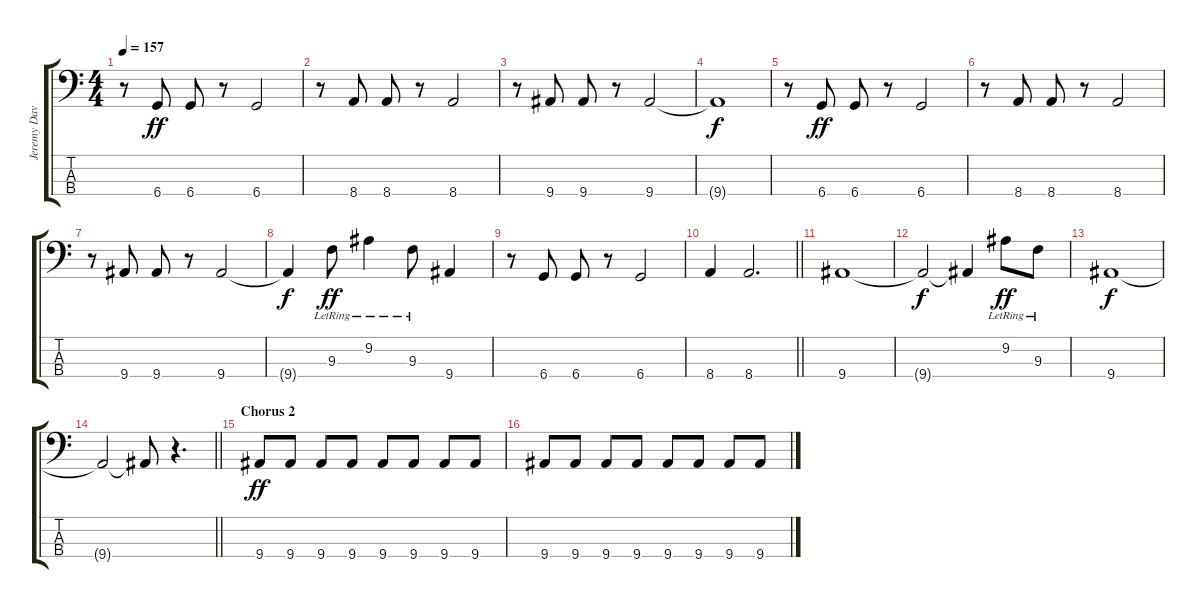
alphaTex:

\track ("Jeremy Davis | Bass" "Jeremy Dav") {instrument electricbasspick}
\staff {score tabs}
\tuning (Gb2 Db2 Ab1 Db1) {hide}
\ts (4 4)
\tempo 157
\clef f4
\ks c
r.8{dy ff} 6.4.8 6.4.8 r.8 6.4.2 |
r.8 8.4.8 8.4.8 r.8 8.4.2 |
r.8 9.4.8 9.4.8 r.8 9.4.2 |
9.4{t}.1{dy f} |
r.8 6.4.8{dy ff} 6.4.8 r.8 6.4.2 |
r.8 8.4.8 8.4.8 r.8 8.4.2 |
r.8 9.4.8 9.4.8 r.8 9.4.2 |
9.4{t}.4{dy f} 9.3{lr}.8{dy ff} 9.2{lr}.4 9.3{lr}.8 9.4.4 |
r.8 6.4.8 6.4.8 r.8 6.4.2 |
\barLineRight lightlight
8.4.4 8.4.2{d} |
\section ("" "")
9.4.1 |
9.4{t}.2{dy f} 9.4{t}.4 9.2{lr}.8{dy ff} 9.3{lr}.8 |
9.4.1{dy f} |
\barLineRight lightlight
9.4{t}.2 9.4{t}.8 r.4{d} |
\section ("" "Chorus 2")
9.4.8{dy ff} 9.4.8 9.4.8 9.4.8 9.4.8 9.4.8 9.4.8 9.4.8 |
9.4.8 9.4.8 9.4.8 9.4.8 9.4.8 9.4.8 9.4.8 9.4.8
